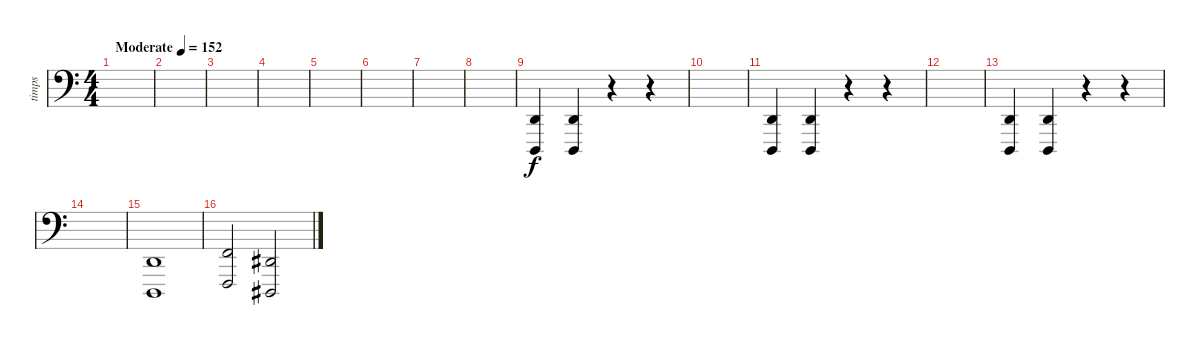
\track ("timps" "timps") {instrument timpani}
\staff {score}
\tuning (G2 D2 A1 E1 B0) {hide}
\ts (4 4)
\tempo (152 "Moderate")
\clef f4
\ks c
|
|
|
|
|
|
|
|
(10.4 3.5).4 (10.4 3.5).4 r.4 r.4 |
|
(10.4 3.5).4 (10.4 3.5).4 r.4 r.4 |
|
(10.4 3.5).4 (10.4 3.5).4 r.4 r.4 |
|
(0.2 3.5).1 |
(3.2 1.4).2 (11.4 4.5).2
